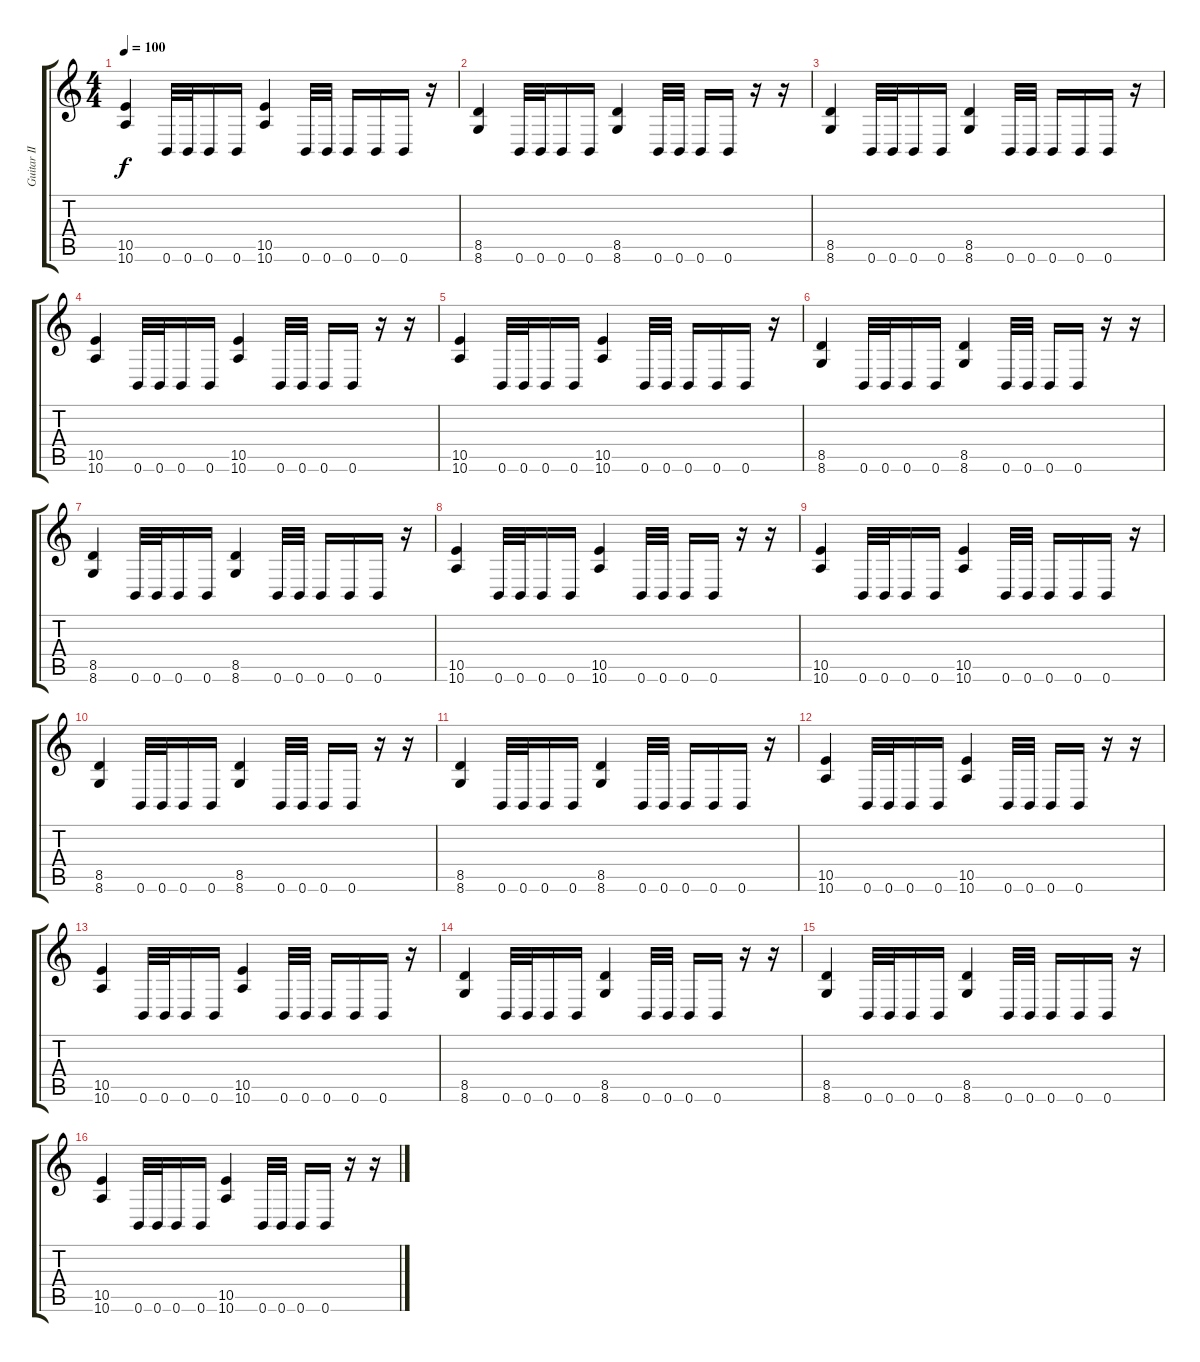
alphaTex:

\track ("Guitar II" "Guitar II") {instrument distortionguitar}
\staff {score tabs}
\tuning (Db4 Ab3 E3 B2 Gb2 B1) {hide}
\ts (4 4)
\tempo 100
\clef g2
\ks c
(10.5 10.6).4{dy f} 0.6.32 0.6.32 0.6.16 0.6.16 (10.5 10.6).4 0.6.32 0.6.32 0.6.16 0.6.16 0.6.16 r.16 |
(8.5 8.6).4 0.6.32 0.6.32 0.6.16 0.6.16 (8.5 8.6).4 0.6.32 0.6.32 0.6.16 0.6.16 r.16 r.16 |
(8.5 8.6).4 0.6.32 0.6.32 0.6.16 0.6.16 (8.5 8.6).4 0.6.32 0.6.32 0.6.16 0.6.16 0.6.16 r.16 |
(10.5 10.6).4 0.6.32 0.6.32 0.6.16 0.6.16 (10.5 10.6).4 0.6.32 0.6.32 0.6.16 0.6.16 r.16 r.16 |
(10.5 10.6).4 0.6.32 0.6.32 0.6.16 0.6.16 (10.5 10.6).4 0.6.32 0.6.32 0.6.16 0.6.16 0.6.16 r.16 |
(8.5 8.6).4 0.6.32 0.6.32 0.6.16 0.6.16 (8.5 8.6).4 0.6.32 0.6.32 0.6.16 0.6.16 r.16 r.16 |
(8.5 8.6).4 0.6.32 0.6.32 0.6.16 0.6.16 (8.5 8.6).4 0.6.32 0.6.32 0.6.16 0.6.16 0.6.16 r.16 |
(10.5 10.6).4 0.6.32 0.6.32 0.6.16 0.6.16 (10.5 10.6).4 0.6.32 0.6.32 0.6.16 0.6.16 r.16 r.16 |
(10.5 10.6).4 0.6.32 0.6.32 0.6.16 0.6.16 (10.5 10.6).4 0.6.32 0.6.32 0.6.16 0.6.16 0.6.16 r.16 |
(8.5 8.6).4 0.6.32 0.6.32 0.6.16 0.6.16 (8.5 8.6).4 0.6.32 0.6.32 0.6.16 0.6.16 r.16 r.16 |
(8.5 8.6).4 0.6.32 0.6.32 0.6.16 0.6.16 (8.5 8.6).4 0.6.32 0.6.32 0.6.16 0.6.16 0.6.16 r.16 |
(10.5 10.6).4 0.6.32 0.6.32 0.6.16 0.6.16 (10.5 10.6).4 0.6.32 0.6.32 0.6.16 0.6.16 r.16 r.16 |
(10.5 10.6).4 0.6.32 0.6.32 0.6.16 0.6.16 (10.5 10.6).4 0.6.32 0.6.32 0.6.16 0.6.16 0.6.16 r.16 |
(8.5 8.6).4 0.6.32 0.6.32 0.6.16 0.6.16 (8.5 8.6).4 0.6.32 0.6.32 0.6.16 0.6.16 r.16 r.16 |
(8.5 8.6).4 0.6.32 0.6.32 0.6.16 0.6.16 (8.5 8.6).4 0.6.32 0.6.32 0.6.16 0.6.16 0.6.16 r.16 |
(10.5 10.6).4 0.6.32 0.6.32 0.6.16 0.6.16 (10.5 10.6).4 0.6.32 0.6.32 0.6.16 0.6.16 r.16 r.16
